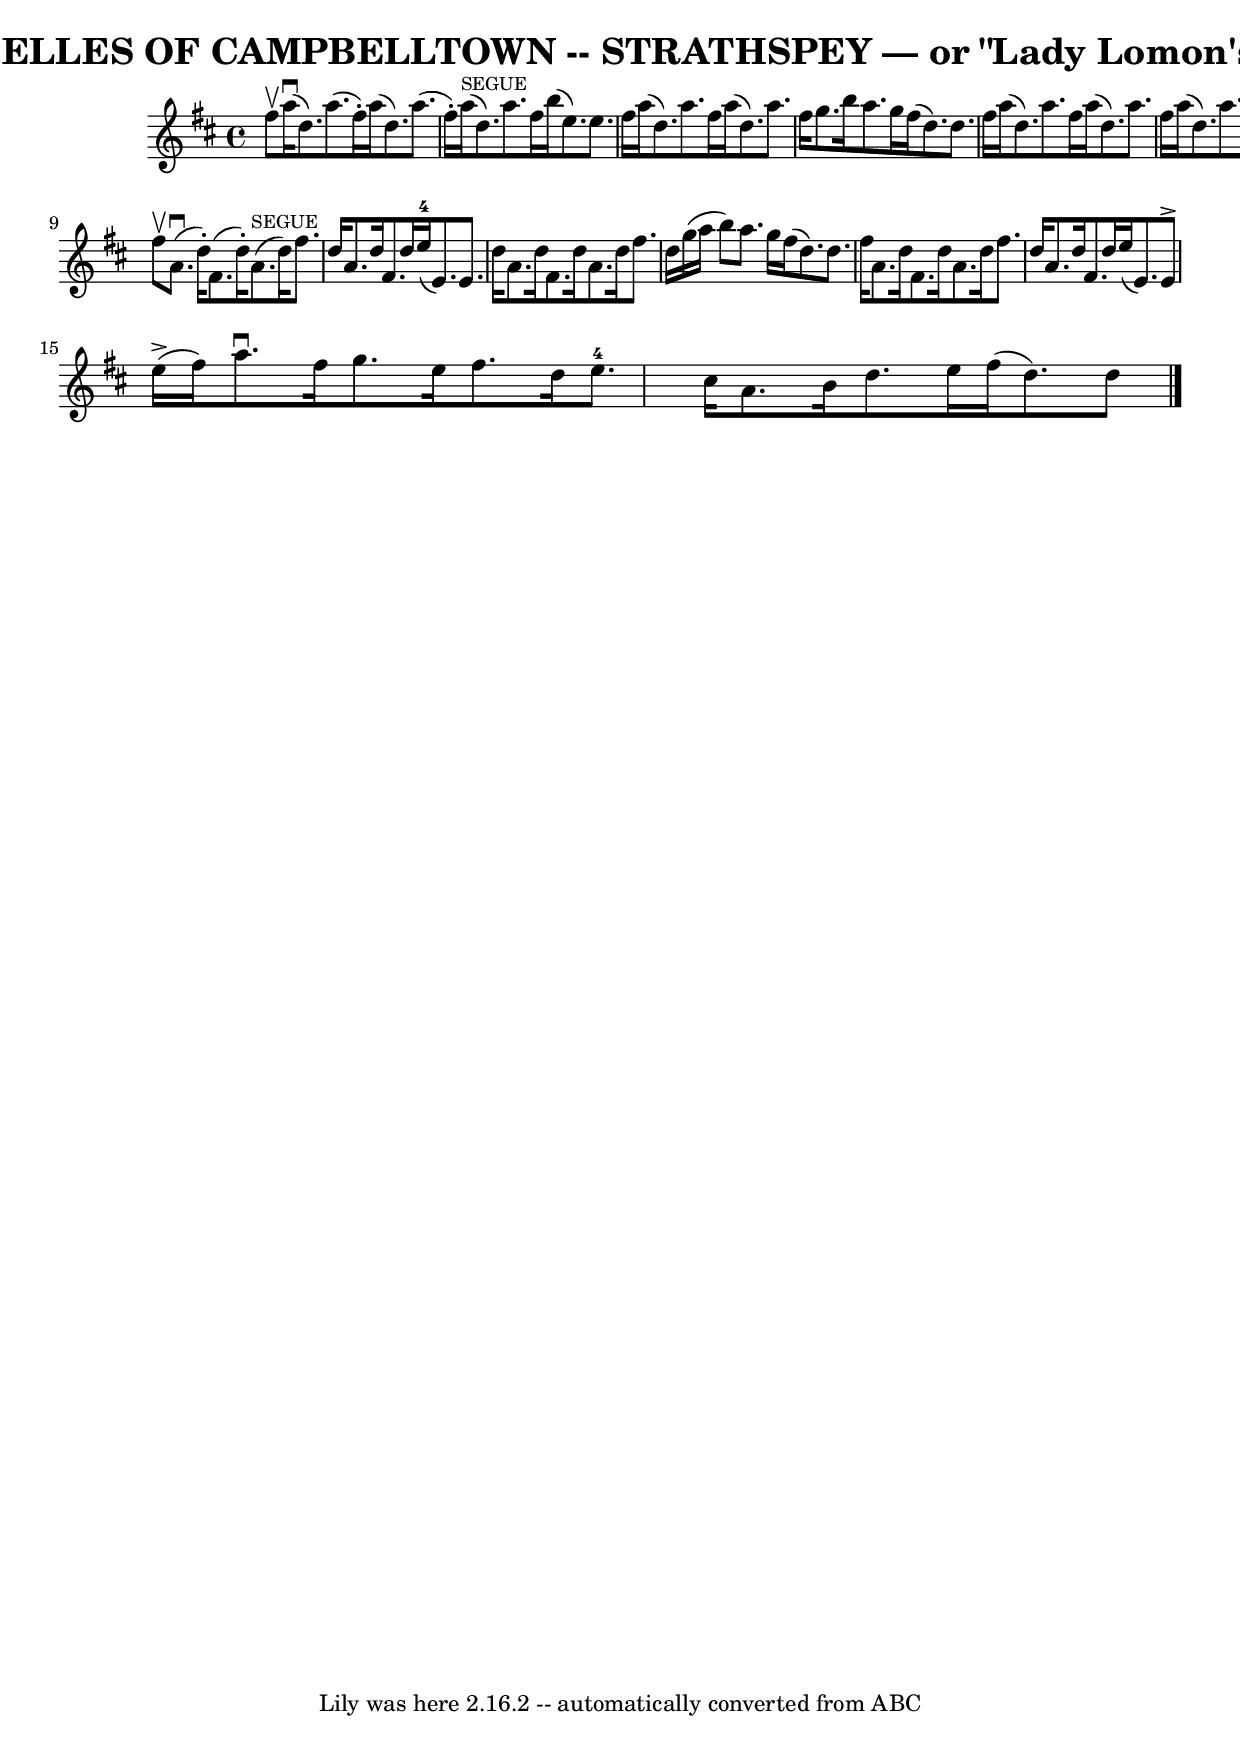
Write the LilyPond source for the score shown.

\version "2.7.40"
\include "Mammoth.ily"
\header {
	%% book = "Ryan's Mammoth Collection of Fiddle Tunes"
	crossRefNumber = "1"
	footnotes = ""
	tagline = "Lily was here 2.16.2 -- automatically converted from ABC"
	title = "BELLES OF CAMPBELLTOWN -- STRATHSPEY — or \"Lady Lomon's\""
}
voicedefault =  {
\set Score.defaultBarType = "empty"

 \override Staff.TimeSignature #'style = #'C
 \time 4/4 % %slurgraces 1
 \key d \major fis''8^\upbow   |
 a''16 (^\downbow d''8.)   
a''8. (fis''16 -.) a''16 (d''8.) a''8. (fis''16 -.)   
|
 a''16^\segue(d''8.) a''8. fis''16 b''16 (e''8.  
-) e''8. fis''16    |
 a''16 (d''8.) a''8. fis''16    
a''16 (d''8.) a''8. fis''16    |
 g''8. b''16 a''8.    
g''16 fis''16 (d''8.) d''8. fis''16    |
 a''16 (
d''8.) a''8. fis''16 a''16 (d''8.) a''8. fis''16    
|
 a''16 (d''8.) a''8. fis''16 b''16 (e''8.)   
e''8. fis''16    |
 a''16 (d''8.) a''8. fis''16    
a''16 (d''8.) a''8. fis''16    |
 g''8. b''16 a''8.    
g''16 fis''16 (d''8.) d''8    \bar "|." fis''8^\upbow   
|
 a'8. (^\downbow d''16 -.) fis'8. (d''16 -.) a'8. 
^\segue(d''16) fis''8. d''16    |
 a'8. d''16 fis'8.  
 d''16 e''16-4(e'8.) e'8. d''16    |
 a'8.    
d''16 fis'8. d''16 a'8. d''16 fis''8. d''16    |
   
g''16 (a''16 b''8) a''8. g''16 fis''16 (d''8.) d''8.   
 fis''16    |
 a'8. d''16 fis'8. d''16 a'8. d''16    
fis''8. d''16    |
 a'8. d''16 fis'8. d''16 e''16 (
e'8.) e'8^\accent e''16 (^\accent fis''16)   |
 a''8. 
^\downbow fis''16 g''8. e''16 fis''8. d''16 e''8.-4   
cis''16    |
 a'8. b'16 d''8. e''16 fis''16 (d''8.)   
d''8    \bar "|."   
}

\score{
    <<

	\context Staff="default"
	{
	    \voicedefault 
	}

    >>
	\layout {
	}
	\midi {}
}
